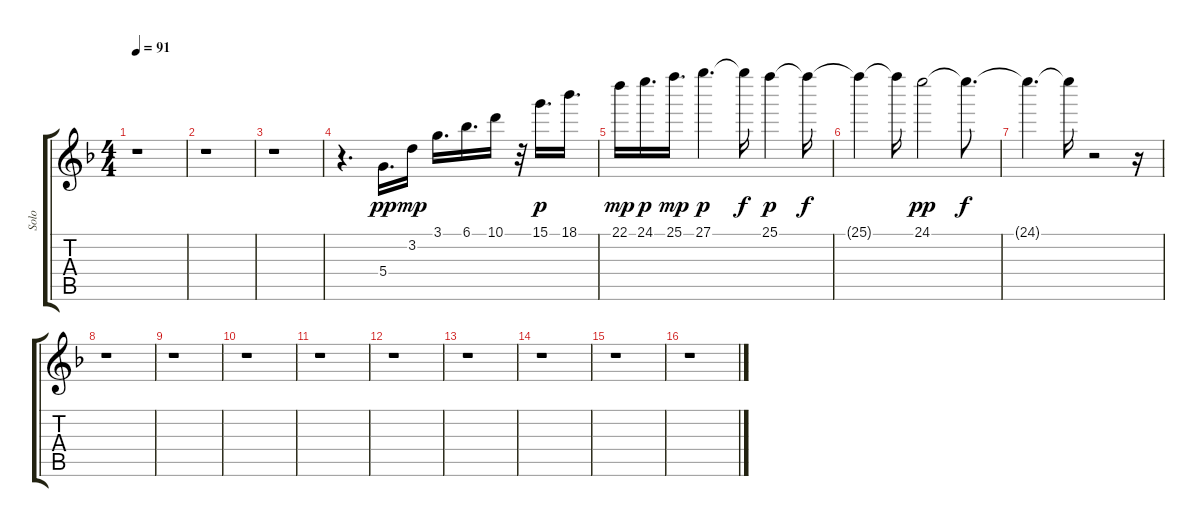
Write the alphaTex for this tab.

\track ("Solo" "Solo") {instrument acousticguitarnylon}
\staff {score tabs}
\tuning (E4 B3 G3 D3 A2 E2) {hide}
\ts (4 4)
\tempo 91
\clef g2
\ks dminor
r.1{dy pp instrument acousticguitarnylon} |
r.1 |
r.1 |
r.4{d instrument stringensemble1} 5.4.16{d} 3.2.16{dy mp} 3.1.16{d} 6.1.16{d} 10.1.16 r.32 15.1.16{d dy p} 18.1.16{d} |
22.1.16{dy mp} 24.1.16{d dy p} 25.1.16{d dy mp} 27.1.4{d dy p} 27.1{t}.16{dy f} 25.1.4{dy p} 25.1{t}.16{dy f} |
25.1{t}.4 25.1{t}.16 24.1.2{dy pp} 24.1{t}.8{d dy f} |
24.1{t}.4{d} 24.1{t}.16 r.2 r.16 |
r.1{volume 16 instrument acousticguitarnylon} |
r.1 |
r.1 |
r.1 |
r.1 |
r.1 |
r.1 |
r.1 |
r.1
